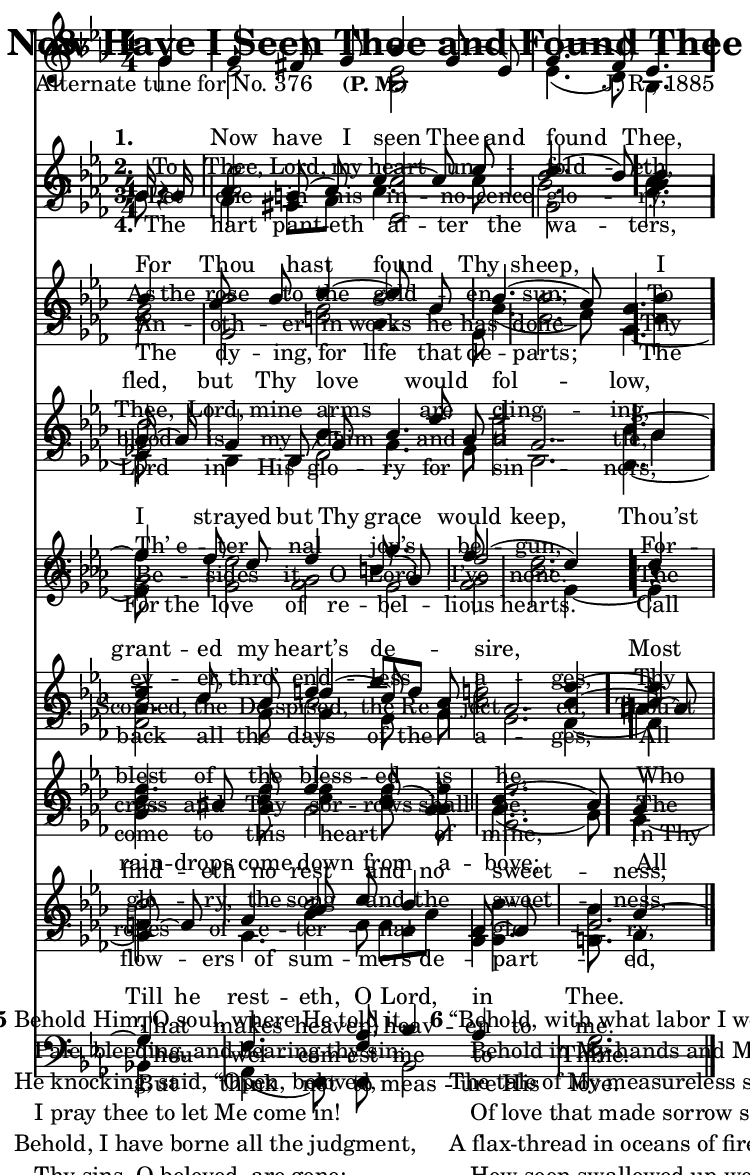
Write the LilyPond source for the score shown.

\include "common/global.ily"
\paper {
  \include "common/paper-additional.ily"
  markup-system-spacing.padding = 0
  markup-system-spacing.basic-distance = 0
  scoreTitleMarkup = \markup {
    \override #'(baseline-skip . 3.5)
    \column {
      \override #'(baseline-skip . 3.5)
      \column {
        \fill-line {
          \huge \larger \larger \bold {
            \concat { "  " \fromproperty #'header:hymnnumber }
            \fromproperty #'header:title
            \null
          }
        }
        \fill-line {
          % no lowering (to save vertical space)
          "Alternate tune for No. 376"
          \smaller \bold \mysubtitle
          \fromproperty #'header:composer
        }
      }
    }
  }
}

\header{
  hymnnumber = "8"
  title = "Now Have I Seen Thee and Found Thee"
  tunename = ""
  meter = "P. M."
  poet = "Henry Suso"
  composer = "J. R., 1885"
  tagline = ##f
}

% for fermata in MIDI
ta = { \tempo 4=126 }
tb = { \tempo 4=63  }

global = {
  \include "common/overrides.ily"
  \override Staff.TimeSignature.style = #'numbered
  \time 4/4
  \override Score.MetronomeMark.transparent = ##t % hide all fermata changes too
  \ta
  \key ees \major
  \partial 4
  \autoBeamOff
}

notesSoprano = {
\global
\relative c'' {

  g4 | g fis8 g bes4 g8( ees) | g4.( f8) ees4. \bar "."
  ees16 ~ ees | f4 e8( f) aes4 ~ aes8 c8 | bes2. \bar "."
  bes4 | bes aes8 bes c4 ~ c8 g | bes4.( aes8) g4. \bar "."
  f16 ~ f | ees4 bes8( ees) g4. f8 | ees2. \bar "."

  g4 | ees'4 d8 c d4 b8( g) | d'2( c4) \bar "."
  c4 | bes4 aes8 g bes4( aes8) g | f2. \bar "."
  fis8 ~ fis | g4 fis8 g bes4 g8( ees) | g4.( f8) ees4 \bar "."
  e8 ~ e | f4 aes8 c bes4 d,8 ~ d | ees2. \bar "|."

}
}

notesAlto = {
\global
% TODO get NoteHead size to work with \partcombine for left hand
%\override NoteHead.font-size = #-4
\relative e' {

  g4 | ees2 <ees bes> | ees4.( d8) bes4.
  ees8 | d4 cis8[ d] f4. aes8 | g2.
  g4 | <g ees>2 <g e> | g4.( f8) c4. ~
  c8 | bes4 bes ees4. d8 | bes2.

  g'4 | <g ees>2 <g f> | <g f> ees4 ~
  ees4 | f4. ees8 ees4 d8 ees | d2.
  fis4 | ees2 ees | ees4.( d8) c4 ~
  c4 | c4. ees8 d4 bes4 | bes2.

}
}

notesTenor = {
\global
%\override NoteHead.font-size = #-4
\relative a {

  r4 | bes2 g | bes4.( aes8) g4.
  r8 | bes2 bes | bes2.
  bes4 | bes2 g4. c8 | c2 aes4. ~
  aes8 | g2 bes4. aes8 | g2.

  r4 | <c g>2 b4 d8[ b] | b2 <c g>4 ~
  <c g>4 | bes4. bes8 bes4 bes8 bes | bes2.
  r4 | bes2 bes | bes4. aes8 g4 ~
  g4 | f4. <aes f>8 bes4 aes | g2.
}
}

notesBass = {
\global
%\override NoteHead.font-size = #-4
\relative f {

  r4 | ees2 g, | bes ees4.
  r8 | bes2 d4. bes8 | ees2.
  ees4 | des2 c | f aes,4. ~
  aes8 | bes2 bes | ees2.

  r4 | c2 g' | g c,4 ~
  c4 | d4. ees8 g4 f8 ees | bes2.
  r4 | ees2 g4 ees8[ g] | bes,4. b8 c4
  bes4 | aes4( f8) f8 bes2 | ees2.
}
}

wordsA = \lyricmode {
\set stanza = "1."

_ Now have I seen { \mon } Thee and { \moff } found Thee, \bar "."
For Thou hast found Thy sheep, \bar "."
I fled, but Thy love would fol -- low, \bar "."
I strayed { \mon } but Thy { \moff } grace would keep, \bar "." % by contrast, EOG376 has "love" for "grace"
Thou’st grant -- ed my heart’s de -- sire, \bar "."
{ \mon } Most blest of the bless -- ed is he, { \moff } \bar "."
Who { \mon } find -- eth no rest and no { \moff } sweet -- ness, \bar "."
{ \mon } Till he { \moff } rest -- eth, O Lord, in Thee. \bar "."

}

wordsB = \lyricmode {
\set stanza = "2."

To Thee, Lord, my heart un -- fold -- eth,
{ \mon } As the { \moff } rose { \mon } to the { \moff } gold -- en sun;
To Thee, Lord, mine arms are cling -- ing,
Th’_e -- ter -- nal joy’s be -- gun,
For -- ev -- er, thro’ end -- less { \mon } a -- ges, { \moff }
{ \mon } Thy cross and Thy sor -- rows shall be, { \moff }
The { \mon } glo -- ry, the song and the { \moff } sweet -- ness,
That makes heav -- en, heav -- { \mon } en to { \moff } me.

}

wordsC = \lyricmode {
\set stanza = "3."

Let one in his in -- { \mon } no -- cence { \moff } glo -- ry,
An -- oth -- { \mon } er in works he { \moff } has done–
Thy blood is my claim and ti -- tle,
Be -- sides { \mon } it, O { \moff } Lord I’ve none.
The Scorned, the De -- spised, { \mon } the Re -- ject -- ed, { \moff }
Thou’st come to this heart of mine,
{ \mon } In Thy { \moff } robes of e -- ter -- nal glo -- ry,
Thou wel -- com -- est me to Thine.

}

wordsD = \lyricmode {
\set stanza = "4."

The hart pant -- eth af -- { \mon } ter the { \moff } wa -- ters,
The dy -- { \mon } ing, for life that { \moff } de -- parts;
The Lord in His { \mon } glo -- ry { \moff } for sin -- ners,
{ \mon } For the { \moff } love { \mon } of re -- { \moff } bel -- lious hearts.
{ \mon } Call back all the days of the a -- ges, { \moff }
{ \mon } All rain -- drops come down from a -- bove; { \moff }
All { \mon } flow -- ers of sum -- mers de -- { \moff } part -- ed,
But think not to meas -- { \mon } ure His { \moff } love.

}

wordsE = \markuplist {

\line { Behold Him, O soul, where He told it, }
\line { { \hspace #2 } Pale, bleeding, and bearing thy sin; }
\line { He knocking, said, “Open, beloved, }
\line { { \hspace #2 } I pray thee to let Me come in! }

\line { Behold, I have borne all the judgment, }
\line { { \hspace #2 } Thy sins, O beloved, are gone; }
\line { Forgotten, forgotten forever, }
\line { { \hspace #2 } If sought for, God findeth not one. }

}

wordsF = \markuplist {

\line { “Behold, with what labor I won thee, }
\line { { \hspace #2 } Behold in My hands and My feet, }
\line { The tale of My measureless sorrow— }
\line { { \hspace #2 } Of love that made sorrow so sweet. }

\line { A flax-thread in oceans of fire }
\line { { \hspace #2 } How soon swallowed up would it be; }
\line { %{HIDE>%} \italic { %{<HIDE%} Yet sooner in oceans of mercy, %{HIDE>%} } %{<HIDE%} }
\line { { \hspace #2 } \caps { The sinner that cometh to Me.}” }

}

\score {
  \context ChoirStaff <<
    \context Staff = upper <<
      \set Staff.autoBeaming = ##f
      \set ChoirStaff.systemStartDelimiter = #'SystemStartBar
      \set ChoirStaff.printPartCombineTexts = ##f
      \context Voice = sopranos { \voiceOne << \notesSoprano >> }
      \context Voice = altos { \voiceTwo << \notesAlto >> }
      \context Lyrics = one   \lyricsto sopranos \wordsA
      \context Lyrics = two   \lyricsto sopranos \wordsB
      \context Lyrics = three \lyricsto sopranos \wordsC
      \context Lyrics = four  \lyricsto sopranos \wordsD
    >>
    \context Staff = men <<
      \set Staff.autoBeaming = ##f
      \clef bass
      \set ChoirStaff.printPartCombineTexts = ##f
      \partcombine #'(2 . 9) \notesTenor \notesBass
      \context NullVoice = tenors { \voiceOne << \notesTenor >> }
      \context NullVoice = basses { \voiceTwo << \notesBass >> }
    >>
  >>
  \layout {
    \include "common/layout.ily"
  }
  \midi{
    \include "common/midi.ily"
  }
}

\markup { \fill-line {
  \hspace #0.1
  \line{ \bold 5 \column { \wordsE } }
  \hspace #0.1
  \line{ \bold 6 \column { \wordsF } }
  \hspace #0.1
} }

%\noPageBreak \markup { \vspace #2 \fill-line { "Alternate tune for No. 376." } }

\version "2.19.49"  % necessary for upgrading to future LilyPond versions.

% vi:set et ts=2 sw=2 ai nocindent syntax=lilypond:
